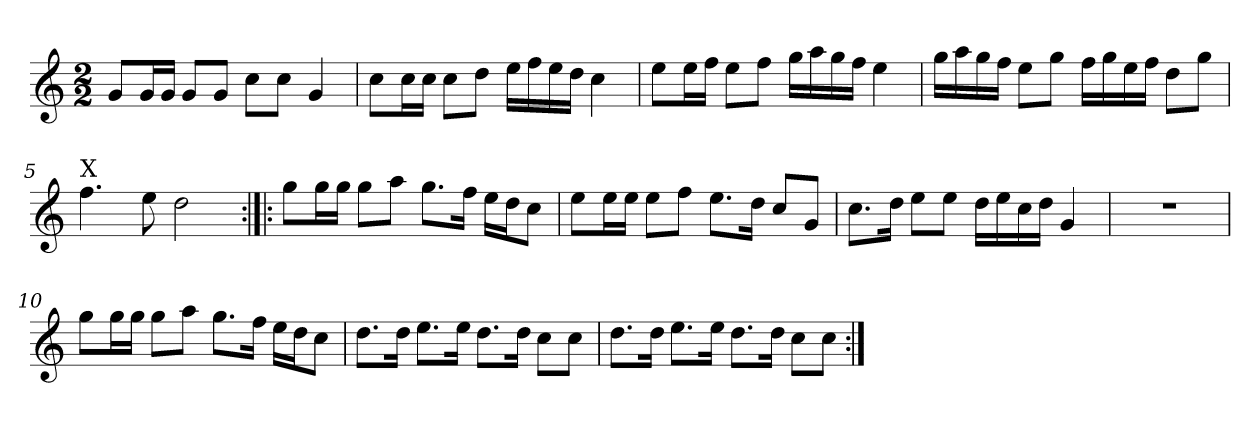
**kern
*part1
*staff1
*clefG2
*k[]
*M2/2
=1
8g/L
16g/L
16g/JJ
8g/L
8g/J
8cc\L
8cc\J
4g/
=2
8cc\L
16cc\L
16cc\JJ
8cc\L
8dd\J
16ee\LL
16ff\
16ee\
16dd\JJ
4cc\
=3
8ee\L
16ee\L
16ff\JJ
8ee\L
8ff\J
16gg\LL
16aa\
16gg\
16ff\JJ
4ee\
=4
16gg\LL
16aa\
16gg\
16ff\JJ
8ee\L
8gg\J
16ff\LL
16gg\
16ee\
16ff\JJ
8dd\L
8gg\J
=5
!LO:TX:a:t=X
4.ff\
8ee\
2dd\
!!LO:LB:g=z
=6:|!|:
8gg\L
16gg\L
16gg\JJ
8gg\L
8aa\J
8.gg\L
16ff\Jk
16ee\LL
16dd\J
8cc\J
=7
8ee\L
16ee\L
16ee\JJ
8ee\L
8ff\J
8.ee\L
16dd\Jk
8cc/L
8g/J
=8
8.cc\L
16dd\Jk
8ee\L
8ee\J
16dd\LL
16ee\
16cc\
16dd\JJ
4g/
=9
1r
=10
8gg\L
16gg\L
16gg\JJ
8gg\L
8aa\J
8.gg\L
16ff\Jk
16ee\LL
16dd\J
8cc\J
!!LO:LB:g=z
=11
8.dd\L
16dd\Jk
8.ee\L
16ee\Jk
8.dd\L
16dd\Jk
8cc\L
8cc\J
=12
8.dd\L
16dd\Jk
8.ee\L
16ee\Jk
8.dd\L
16dd\Jk
8cc\L
8cc\J
=:|!
*-
